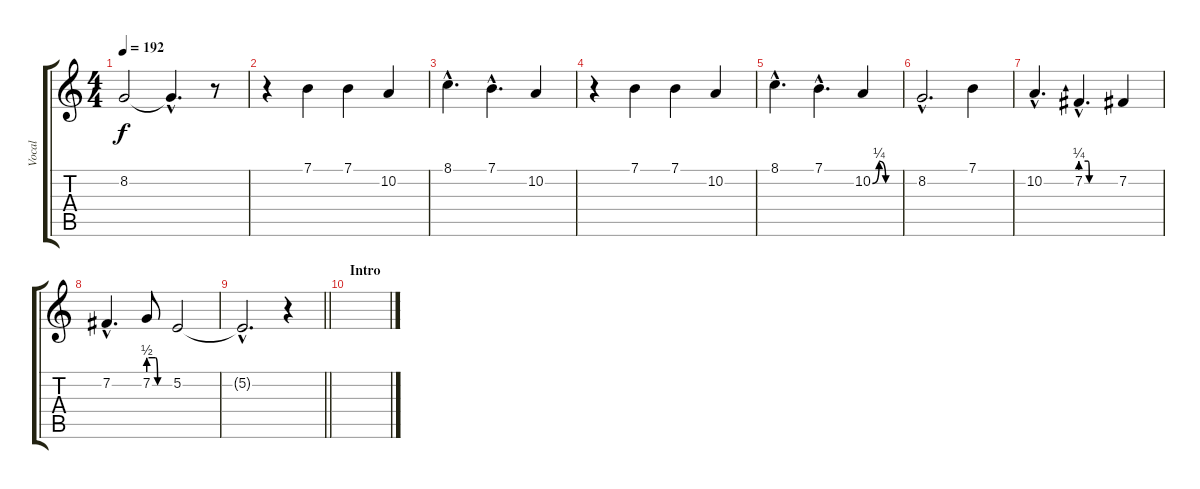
\track ("Vocal" "Vocal") {instrument flute}
\staff {score tabs}
\tuning (E4 B3 G3 D3 A2 E2) {hide}
\ts (4 4)
\tempo 192
\clef g2
\ks c
8.2{t}.2{dy f} 8.2{hac t}.4{d} r.8 |
r.4 7.1.4 7.1.4 10.2.4 |
8.1{hac}.4{d} 7.1{hac}.4{d} 10.2.4 |
r.4 7.1.4 7.1.4 10.2.4 |
8.1{hac}.4{d} 7.1{hac}.4{d} 10.2{be (custom 0 0 15 1 30 0 45 0 60 0)}.4 |
8.2{hac}.2{d} 7.1.4 |
10.2{hac}.4{d} 7.2{be (custom 0 1 13 1 15 0 20 0 40 0 60 0) hac}.4{d} 7.2.4 |
7.2{hac}.4{d} 7.2{be (custom 0 2 20 2 26 0 40 0 60 0)}.8 5.2.2 |
\barLineRight lightlight
5.2{hac t}.2{d} r.4 |
\section ("" "Intro")
